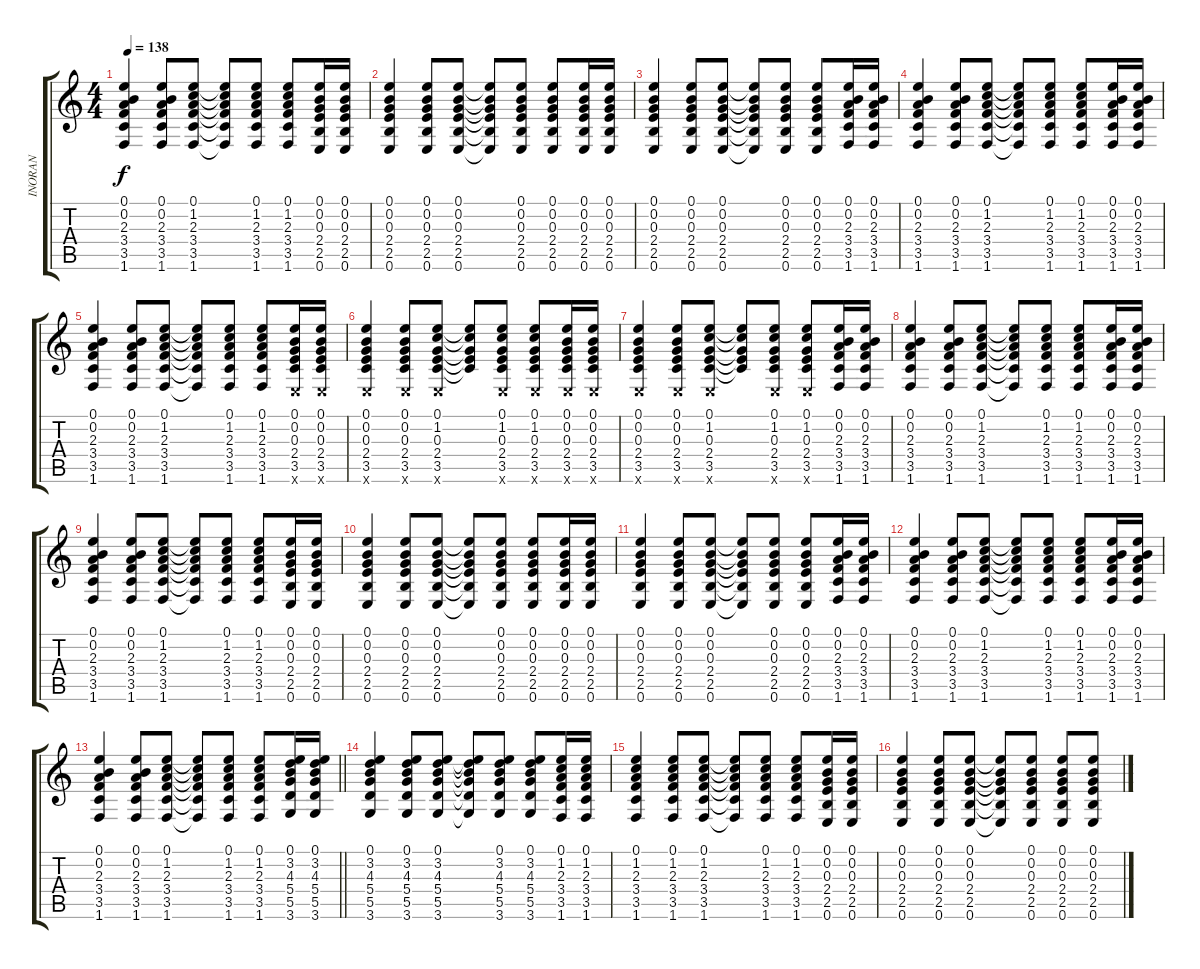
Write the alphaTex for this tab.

\track ("INORAN" "INORAN") {instrument acousticguitarsteel}
\staff {score tabs}
\tuning (E4 B3 G3 D3 A2 E2) {hide}
\ts (4 4)
\tempo 138
\clef g2
\ks c
(0.1 0.2 2.3 3.4 3.5 1.6).4{dy f} (0.1 0.2 2.3 3.4 3.5 1.6).8 (0.1 1.2 2.3 3.4 3.5 1.6).8 (0.1{t} 1.2{t} 2.3{t} 3.4{t} 3.5{t} 1.6{t}).8 (0.1 1.2 2.3 3.4 3.5 1.6).8 (0.1 1.2 2.3 3.4 3.5 1.6).8 (0.1 0.2 0.3 2.4 2.5 0.6).16 (0.1 0.2 0.3 2.4 2.5 0.6).16 |
(0.1 0.2 0.3 2.4 2.5 0.6).4 (0.1 0.2 0.3 2.4 2.5 0.6).8 (0.1 0.2 0.3 2.4 2.5 0.6).8 (0.1{t} 0.2{t} 0.3{t} 2.4{t} 2.5{t} 0.6{t}).8 (0.1 0.2 0.3 2.4 2.5 0.6).8 (0.1 0.2 0.3 2.4 2.5 0.6).8 (0.1 0.2 0.3 2.4 2.5 0.6).16 (0.1 0.2 0.3 2.4 2.5 0.6).16 |
(0.1 0.2 0.3 2.4 2.5 0.6).4 (0.1 0.2 0.3 2.4 2.5 0.6).8 (0.1 0.2 0.3 2.4 2.5 0.6).8 (0.1{t} 0.2{t} 0.3{t} 2.4{t} 2.5{t} 0.6{t}).8 (0.1 0.2 0.3 2.4 2.5 0.6).8 (0.1 0.2 0.3 2.4 2.5 0.6).8 (0.1 0.2 2.3 3.4 3.5 1.6).16 (0.1 0.2 2.3 3.4 3.5 1.6).16 |
(0.1 0.2 2.3 3.4 3.5 1.6).4 (0.1 0.2 2.3 3.4 3.5 1.6).8 (0.1 1.2 2.3 3.4 3.5 1.6).8 (0.1{t} 1.2{t} 2.3{t} 3.4{t} 3.5{t} 1.6{t}).8 (0.1 1.2 2.3 3.4 3.5 1.6).8 (0.1 1.2 2.3 3.4 3.5 1.6).8 (0.1 0.2 2.3 3.4 3.5 1.6).16 (0.1 0.2 2.3 3.4 3.5 1.6).16 |
(0.1 0.2 2.3 3.4 3.5 1.6).4 (0.1 0.2 2.3 3.4 3.5 1.6).8 (0.1 1.2 2.3 3.4 3.5 1.6).8 (0.1{t} 1.2{t} 2.3{t} 3.4{t} 3.5{t} 1.6{t}).8 (0.1 1.2 2.3 3.4 3.5 1.6).8 (0.1 1.2 2.3 3.4 3.5 1.6).8 (0.1 0.2 0.3 2.4 3.5 0.6{x}).16 (0.1 0.2 0.3 2.4 3.5 0.6{x}).16 |
(0.1 0.2 0.3 2.4 3.5 0.6{x}).4 (0.1 0.2 0.3 2.4 3.5 0.6{x}).8 (0.1 1.2 0.3 2.4 3.5 0.6{x}).8 (0.1{t} 1.2{t} 0.3{t} 2.4{t} 3.5{t}).8 (0.1 1.2 0.3 2.4 3.5 0.6{x}).8 (0.1 1.2 0.3 2.4 3.5 0.6{x}).8 (0.1 0.2 0.3 2.4 3.5 0.6{x}).16 (0.1 0.2 0.3 2.4 3.5 0.6{x}).16 |
(0.1 0.2 0.3 2.4 3.5 0.6{x}).4 (0.1 0.2 0.3 2.4 3.5 0.6{x}).8 (0.1 1.2 0.3 2.4 3.5 0.6{x}).8 (0.1{t} 1.2{t} 0.3{t} 2.4{t} 3.5{t}).8 (0.1 1.2 0.3 2.4 3.5 0.6{x}).8 (0.1 1.2 0.3 2.4 3.5 0.6{x}).8 (0.1 0.2 2.3 3.4 3.5 1.6).16 (0.1 0.2 2.3 3.4 3.5 1.6).16 |
(0.1 0.2 2.3 3.4 3.5 1.6).4 (0.1 0.2 2.3 3.4 3.5 1.6).8 (0.1 1.2 2.3 3.4 3.5 1.6).8 (0.1{t} 1.2{t} 2.3{t} 3.4{t} 3.5{t} 1.6{t}).8 (0.1 1.2 2.3 3.4 3.5 1.6).8 (0.1 1.2 2.3 3.4 3.5 1.6).8 (0.1 0.2 2.3 3.4 3.5 1.6).16 (0.1 0.2 2.3 3.4 3.5 1.6).16 |
(0.1 0.2 2.3 3.4 3.5 1.6).4 (0.1 0.2 2.3 3.4 3.5 1.6).8 (0.1 1.2 2.3 3.4 3.5 1.6).8 (0.1{t} 1.2{t} 2.3{t} 3.4{t} 3.5{t} 1.6{t}).8 (0.1 1.2 2.3 3.4 3.5 1.6).8 (0.1 1.2 2.3 3.4 3.5 1.6).8 (0.1 0.2 0.3 2.4 2.5 0.6).16 (0.1 0.2 0.3 2.4 2.5 0.6).16 |
(0.1 0.2 0.3 2.4 2.5 0.6).4 (0.1 0.2 0.3 2.4 2.5 0.6).8 (0.1 0.2 0.3 2.4 2.5 0.6).8 (0.1{t} 0.2{t} 0.3{t} 2.4{t} 2.5{t} 0.6{t}).8 (0.1 0.2 0.3 2.4 2.5 0.6).8 (0.1 0.2 0.3 2.4 2.5 0.6).8 (0.1 0.2 0.3 2.4 2.5 0.6).16 (0.1 0.2 0.3 2.4 2.5 0.6).16 |
(0.1 0.2 0.3 2.4 2.5 0.6).4 (0.1 0.2 0.3 2.4 2.5 0.6).8 (0.1 0.2 0.3 2.4 2.5 0.6).8 (0.1{t} 0.2{t} 0.3{t} 2.4{t} 2.5{t} 0.6{t}).8 (0.1 0.2 0.3 2.4 2.5 0.6).8 (0.1 0.2 0.3 2.4 2.5 0.6).8 (0.1 0.2 2.3 3.4 3.5 1.6).16 (0.1 0.2 2.3 3.4 3.5 1.6).16 |
(0.1 0.2 2.3 3.4 3.5 1.6).4 (0.1 0.2 2.3 3.4 3.5 1.6).8 (0.1 1.2 2.3 3.4 3.5 1.6).8 (0.1{t} 1.2{t} 2.3{t} 3.4{t} 3.5{t} 1.6{t}).8 (0.1 1.2 2.3 3.4 3.5 1.6).8 (0.1 1.2 2.3 3.4 3.5 1.6).8 (0.1 0.2 2.3 3.4 3.5 1.6).16 (0.1 0.2 2.3 3.4 3.5 1.6).16 |
\barLineRight lightlight
(0.1 0.2 2.3 3.4 3.5 1.6).4 (0.1 0.2 2.3 3.4 3.5 1.6).8 (0.1 1.2 2.3 3.4 3.5 1.6).8 (0.1{t} 1.2{t} 2.3{t} 3.4{t} 3.5{t} 1.6{t}).8 (0.1 1.2 2.3 3.4 3.5 1.6).8 (0.1 1.2 2.3 3.4 3.5 1.6).8 (0.1 3.2 4.3 5.4 5.5 3.6).16 (0.1 3.2 4.3 5.4 5.5 3.6).16 |
(0.1 3.2 4.3 5.4 5.5 3.6).4 (0.1 3.2 4.3 5.4 5.5 3.6).8 (0.1 3.2 4.3 5.4 5.5 3.6).8 (0.1{t} 3.2{t} 4.3{t} 5.4{t} 5.5{t} 3.6{t}).8 (0.1 3.2 4.3 5.4 5.5 3.6).8 (0.1 3.2 4.3 5.4 5.5 3.6).8 (0.1 1.2 2.3 3.4 3.5 1.6).16 (0.1 1.2 2.3 3.4 3.5 1.6).16 |
(0.1 1.2 2.3 3.4 3.5 1.6).4 (0.1 1.2 2.3 3.4 3.5 1.6).8 (0.1 1.2 2.3 3.4 3.5 1.6).8 (0.1{t} 1.2{t} 2.3{t} 3.4{t} 3.5{t} 1.6{t}).8 (0.1 1.2 2.3 3.4 3.5 1.6).8 (0.1 1.2 2.3 3.4 3.5 1.6).8 (0.1 0.2 0.3 2.4 2.5 0.6).16 (0.1 0.2 0.3 2.4 2.5 0.6).16 |
(0.1 0.2 0.3 2.4 2.5 0.6).4 (0.1 0.2 0.3 2.4 2.5 0.6).8 (0.1 0.2 0.3 2.4 2.5 0.6).8 (0.1{t} 0.2{t} 0.3{t} 2.4{t} 2.5{t} 0.6{t}).8 (0.1 0.2 0.3 2.4 2.5 0.6).8 (0.1 0.2 0.3 2.4 2.5 0.6).8 (0.1 0.2 0.3 2.4 2.5 0.6).8
